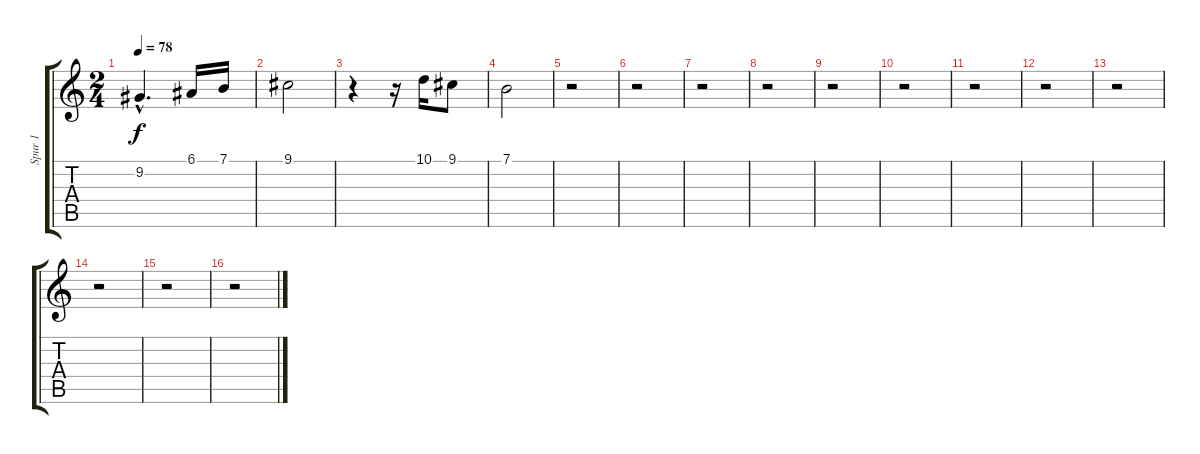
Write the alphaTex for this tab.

\track ("Spur 1" "Spur 1") {instrument piccolo}
\staff {score tabs}
\tuning (E4 B3 G3 D3 A2 E2) {hide}
\ts (2 4)
\tempo 78
\clef g2
\ks c
9.2{hac}.4{d dy f} 6.1.16 7.1.16 |
9.1.2 |
r.4 r.16 10.1.16 9.1.8 |
7.1.2 |
r.2 |
r.2 |
r.2 |
r.2 |
r.2 |
r.2 |
r.2 |
r.2 |
r.2 |
r.2 |
r.2 |
r.2
